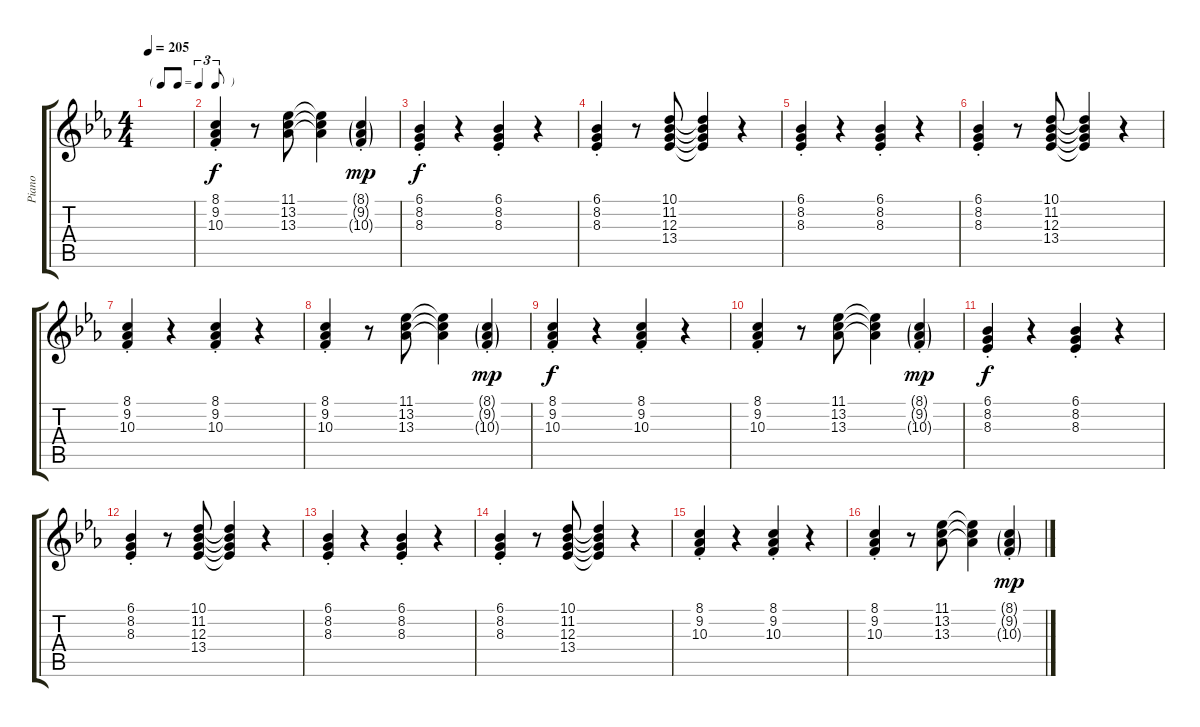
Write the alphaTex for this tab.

\track ("Piano" "Piano") {instrument acousticgrandpiano}
\staff {score tabs}
\tuning (E4 B3 G3 D3 A2 E2) {hide}
\ts (4 4)
\tf triplet8th
\tempo 205
\clef g2
\ks eb
|
(8.1{st} 9.2{st} 10.3{st}).4 r.8 (11.1 13.2 13.3).8 (11.1{t} 13.2{t} 13.3{t}).4 (8.1{g st} 9.2{g st} 10.3{g st}).4{dy mp} |
(6.1{st} 8.2{st} 8.3{st}).4{dy f} r.4 (6.1{st} 8.2{st} 8.3{st}).4 r.4 |
(6.1{st} 8.2{st} 8.3{st}).4 r.8 (10.1 11.2 12.3 13.4).8 (10.1{t} 11.2{t} 12.3{t} 13.4{t}).4 r.4 |
(6.1{st} 8.2{st} 8.3{st}).4 r.4 (6.1{st} 8.2{st} 8.3{st}).4 r.4 |
(6.1{st} 8.2{st} 8.3{st}).4 r.8 (10.1 11.2 12.3 13.4).8 (10.1{t} 11.2{t} 12.3{t} 13.4{t}).4 r.4 |
(8.1{st} 9.2{st} 10.3{st}).4 r.4 (8.1{st} 9.2{st} 10.3{st}).4 r.4 |
(8.1{st} 9.2{st} 10.3{st}).4 r.8 (11.1 13.2 13.3).8 (11.1{t} 13.2{t} 13.3{t}).4 (8.1{g st} 9.2{g st} 10.3{g st}).4{dy mp} |
(8.1{st} 9.2{st} 10.3{st}).4{dy f} r.4 (8.1{st} 9.2{st} 10.3{st}).4 r.4 |
(8.1{st} 9.2{st} 10.3{st}).4 r.8 (11.1 13.2 13.3).8 (11.1{t} 13.2{t} 13.3{t}).4 (8.1{g st} 9.2{g st} 10.3{g st}).4{dy mp} |
(6.1{st} 8.2{st} 8.3{st}).4{dy f} r.4 (6.1{st} 8.2{st} 8.3{st}).4 r.4 |
(6.1{st} 8.2{st} 8.3{st}).4 r.8 (10.1 11.2 12.3 13.4).8 (10.1{t} 11.2{t} 12.3{t} 13.4{t}).4 r.4 |
(6.1{st} 8.2{st} 8.3{st}).4 r.4 (6.1{st} 8.2{st} 8.3{st}).4 r.4 |
(6.1{st} 8.2{st} 8.3{st}).4 r.8 (10.1 11.2 12.3 13.4).8 (10.1{t} 11.2{t} 12.3{t} 13.4{t}).4 r.4 |
(8.1{st} 9.2{st} 10.3{st}).4 r.4 (8.1{st} 9.2{st} 10.3{st}).4 r.4 |
(8.1{st} 9.2{st} 10.3{st}).4 r.8 (11.1 13.2 13.3).8 (11.1{t} 13.2{t} 13.3{t}).4 (8.1{g st} 9.2{g st} 10.3{g st}).4{dy mp}
